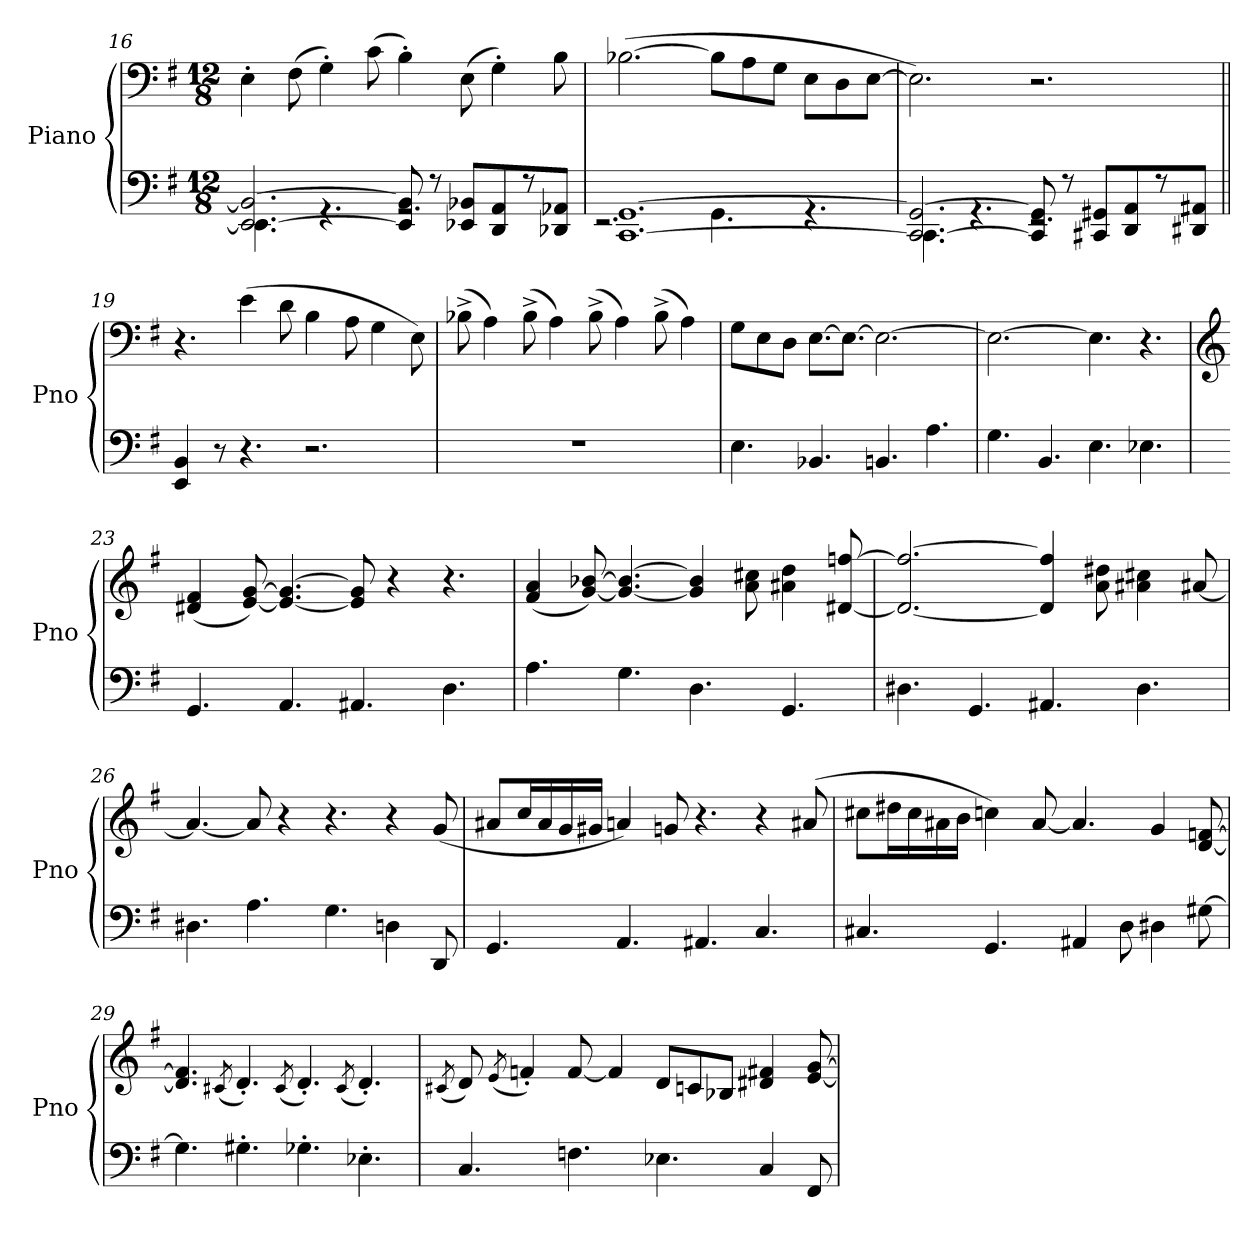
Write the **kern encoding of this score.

**kern	**kern
*part1	*part1
*staff2	*staff1
*I"Piano	*
*I'Pno	*
!!LO:LB:g=z
*clefF4	*clefF4
*k[f#]	*k[f#]
*M12/8	*M12/8
=16	=16
*^	*
2.EE/_ 2.BB/_	4.EE\	4E'\
.	.	(8F#\
.	4.rGG	4G'\)
.	.	(8c\
8EE/] 8BB/]	2.rGG	4B'\)
8r	.	.
8EE-X/ 8BB-X/L	.	(8E\
8DD/ 8AA/	.	4G'\)
8r	.	.
8DD-X/ 8AA-X/J	.	8B\
=17	=17	=17
[1.CC [1.GG	2.rEE	([2.B-X\
.	4.GG\	8B-\L]
.	.	8A\
.	.	8G\J
.	4.rGG	8E\L
.	.	8D\
.	.	[8E\J
=18	=18	=18
2.CC/_ 2.GG/_	4.CC\	2.E\])
.	4.rGG	.
8CC/] 8GG/]	2.rEE	2.r
8r	.	.
8CC#X/ 8GG#X/L	.	.
8DD/ 8AA/	.	.
8r	.	.
8DD#X/ 8AA#X/J	.	.
*v	*v	*
!!LO:LB:g=z
=19||	=19||
4EE/ 4BB/	4.r
8r	.
4.r	(4e\
.	8d\
2.r	4B\
.	8A\
.	4G\
.	8E\)
=20	=20
1.r	(8B-X^\
.	4A\)
.	(8B-^\
.	4A\)
.	(8B-^\
.	4A\)
.	(8B-^\
.	4A\)
=21	=21
4.E\	8G\L
.	8E\
.	8D\J
4.BB-X/	[8.E\L
.	8.E\J_
4.BBn/	2.E\_
4.A\	.
=22	=22
4.G\	2.E\_
4.BB/	.
4.E\	4.E\]
4.E-X\	4.r
=23	=23
*	*clefG2
4.GG/	(4d#X/ 4f#/
.	[8e/ [8g/)
4.AA/	4.e/_ 4.g/_
4.AA#X/	8e/] 8g/]
.	4r
4.D\	4.r
!!LO:PB:g=z
=24	=24
4.A\	(4f#/ 4a/
.	[8g/ [8b-X/)
4.G\	4.g/_ 4.b-/_
4.D\	4g/] 4b-/]
.	8a\ 8cc#X\
4.GG/	4a#X\ 4dd\
.	[8d#X/ [8ffn/
=25	=25
4.D#X\	2.d#/_ 2.ff/_
4.GG/	.
4.AA#X/	4d#/] 4ff/]
.	8a\ 8dd#X\
4.D#\	4a#X\ 4cc#X\
.	[8a#X/
=26	=26
4.D#X\	4.a#/_
4.A\	8a#/]
.	4r
4.G\	4.r
4Dn\	4r
8DD/	(8g/
!!LO:LB:g=z
=27	=27
4.GG/	8a#X/L
.	16cc/L
.	16a#/
.	16g/
.	16g#X/JJ
4.AA/	4an/)
.	8gn/
4.AA#X/	4.r
4.C/	4r
.	(8a#X/
=28	=28
4.C#X/	8cc#X\L
.	16dd#X\L
.	16cc#\
.	16a#X\
.	16b\JJ
4.GG/	4ccn\)
.	[8a#/
4AA#X/	4.a#/]
8D\	.
4D#X\	4g/
[8G#X\	[8d/ [8fn/
=29	=29
4.G#\]	4.d/] 4.f/]
.	(8qc#X/
4.G#X'\	4.d'/)
.	(8qc#/
4.G-X'\	4.d'/)
.	(8qc#/
4.E-X'\	4.d'/)
!!LO:LB:g=z
=30	=30
.	(8qc#X/
4.C/	8d/)
.	(8qe/
.	4fn'/)
4.Fn\	[8f/
.	4f/]
4.E-X\	8d/L
.	8cn/
.	8B-X/J
4C/	4d#X/ 4f#X/
8FF#/	[8e/ [8g/
=	=
*-	*-
